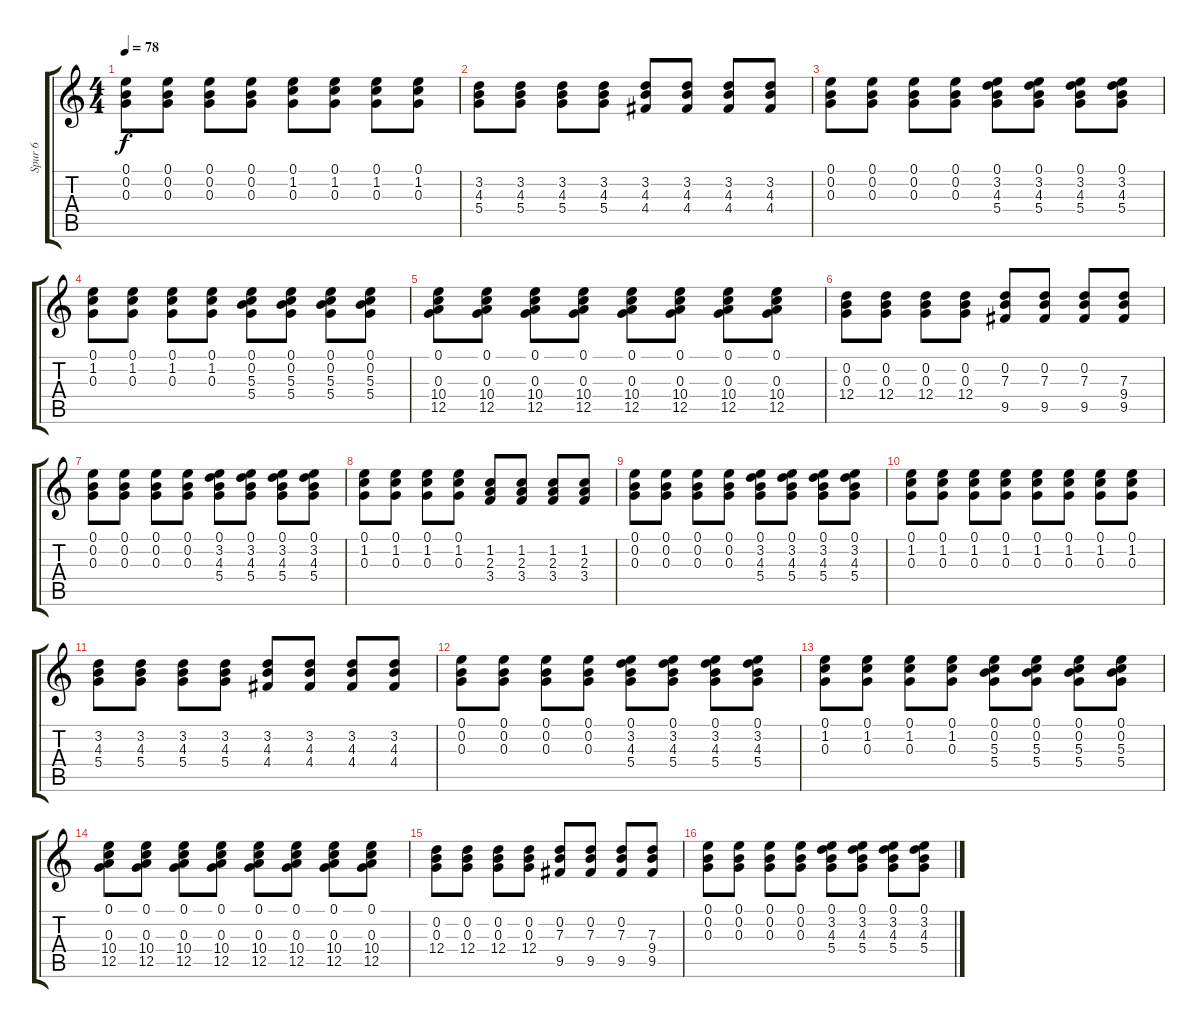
\track ("Spur 6" "Spur 6") {instrument acousticguitarsteel}
\staff {score tabs}
\tuning (E4 B3 G3 D3 A2 E2) {hide}
\ts (4 4)
\tempo 78
\clef g2
\ks c
(0.1 0.2 0.3).8{dy f} (0.1 0.2 0.3).8 (0.1 0.2 0.3).8 (0.1 0.2 0.3).8 (0.1 1.2 0.3).8 (0.1 1.2 0.3).8 (0.1 1.2 0.3).8 (0.1 1.2 0.3).8 |
(3.2 4.3 5.4).8 (3.2 4.3 5.4).8 (3.2 4.3 5.4).8 (3.2 4.3 5.4).8 (3.2 4.3 4.4).8 (3.2 4.3 4.4).8 (3.2 4.3 4.4).8 (3.2 4.3 4.4).8 |
(0.1 0.2 0.3).8 (0.1 0.2 0.3).8 (0.1 0.2 0.3).8 (0.1 0.2 0.3).8 (0.1 3.2 4.3 5.4).8 (0.1 3.2 4.3 5.4).8 (0.1 3.2 4.3 5.4).8 (0.1 3.2 4.3 5.4).8 |
(0.1 1.2 0.3).8 (0.1 1.2 0.3).8 (0.1 1.2 0.3).8 (0.1 1.2 0.3).8 (0.1 0.2 5.3 5.4).8 (0.1 0.2 5.3 5.4).8 (0.1 0.2 5.3 5.4).8 (0.1 0.2 5.3 5.4).8 |
(0.1 0.3 10.4 12.5).8 (0.1 0.3 10.4 12.5).8 (0.1 0.3 10.4 12.5).8 (0.1 0.3 10.4 12.5).8 (0.1 0.3 10.4 12.5).8 (0.1 0.3 10.4 12.5).8 (0.1 0.3 10.4 12.5).8 (0.1 0.3 10.4 12.5).8 |
(0.2 0.3 12.4).8 (0.2 0.3 12.4).8 (0.2 0.3 12.4).8 (0.2 0.3 12.4).8 (0.2 7.3 9.5).8 (0.2 7.3 9.5).8 (0.2 7.3 9.5).8 (7.3 9.4 9.5).8 |
(0.1 0.2 0.3).8 (0.1 0.2 0.3).8 (0.1 0.2 0.3).8 (0.1 0.2 0.3).8 (0.1 3.2 4.3 5.4).8 (0.1 3.2 4.3 5.4).8 (0.1 3.2 4.3 5.4).8 (0.1 3.2 4.3 5.4).8 |
(0.1 1.2 0.3).8 (0.1 1.2 0.3).8 (0.1 1.2 0.3).8 (0.1 1.2 0.3).8 (1.2 2.3 3.4).8 (1.2 2.3 3.4).8 (1.2 2.3 3.4).8 (1.2 2.3 3.4).8 |
(0.1 0.2 0.3).8 (0.1 0.2 0.3).8 (0.1 0.2 0.3).8 (0.1 0.2 0.3).8 (0.1 3.2 4.3 5.4).8 (0.1 3.2 4.3 5.4).8 (0.1 3.2 4.3 5.4).8 (0.1 3.2 4.3 5.4).8 |
(0.1 1.2 0.3).8 (0.1 1.2 0.3).8 (0.1 1.2 0.3).8 (0.1 1.2 0.3).8 (0.1 1.2 0.3).8 (0.1 1.2 0.3).8 (0.1 1.2 0.3).8 (0.1 1.2 0.3).8 |
(3.2 4.3 5.4).8 (3.2 4.3 5.4).8 (3.2 4.3 5.4).8 (3.2 4.3 5.4).8 (3.2 4.3 4.4).8 (3.2 4.3 4.4).8 (3.2 4.3 4.4).8 (3.2 4.3 4.4).8 |
(0.1 0.2 0.3).8 (0.1 0.2 0.3).8 (0.1 0.2 0.3).8 (0.1 0.2 0.3).8 (0.1 3.2 4.3 5.4).8 (0.1 3.2 4.3 5.4).8 (0.1 3.2 4.3 5.4).8 (0.1 3.2 4.3 5.4).8 |
(0.1 1.2 0.3).8 (0.1 1.2 0.3).8 (0.1 1.2 0.3).8 (0.1 1.2 0.3).8 (0.1 0.2 5.3 5.4).8 (0.1 0.2 5.3 5.4).8 (0.1 0.2 5.3 5.4).8 (0.1 0.2 5.3 5.4).8 |
(0.1 0.3 10.4 12.5).8 (0.1 0.3 10.4 12.5).8 (0.1 0.3 10.4 12.5).8 (0.1 0.3 10.4 12.5).8 (0.1 0.3 10.4 12.5).8 (0.1 0.3 10.4 12.5).8 (0.1 0.3 10.4 12.5).8 (0.1 0.3 10.4 12.5).8 |
(0.2 0.3 12.4).8 (0.2 0.3 12.4).8 (0.2 0.3 12.4).8 (0.2 0.3 12.4).8 (0.2 7.3 9.5).8 (0.2 7.3 9.5).8 (0.2 7.3 9.5).8 (7.3 9.4 9.5).8 |
(0.1 0.2 0.3).8 (0.1 0.2 0.3).8 (0.1 0.2 0.3).8 (0.1 0.2 0.3).8 (0.1 3.2 4.3 5.4).8 (0.1 3.2 4.3 5.4).8 (0.1 3.2 4.3 5.4).8 (0.1 3.2 4.3 5.4).8
